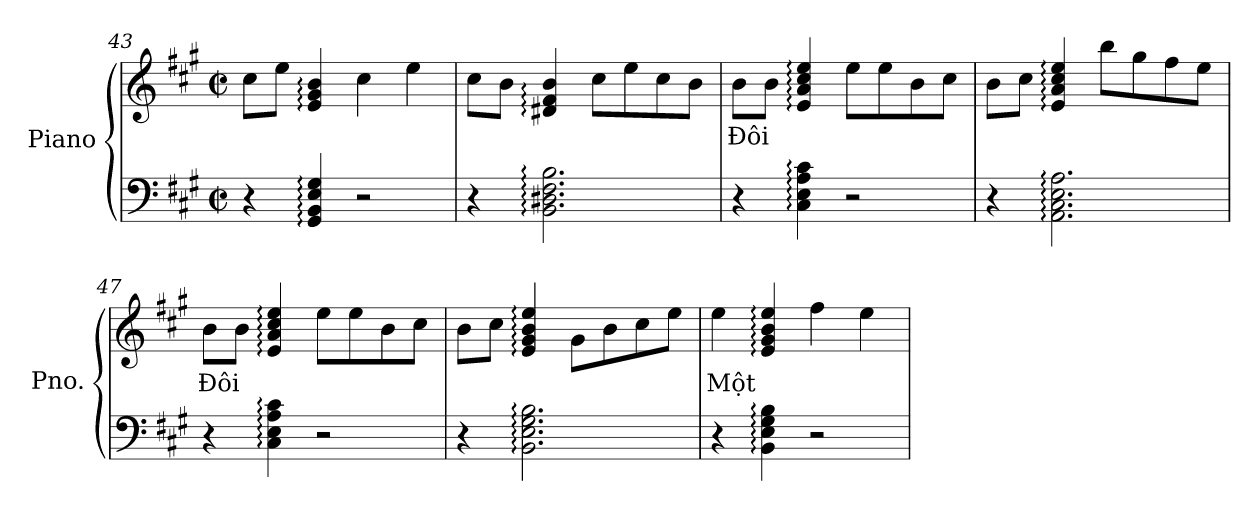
**kern	**kern	**text
*part1	*part1	*part1
*staff2	*staff1	*staff1
*I"Piano	*	*
*I'Pno.	*	*
*clefF4	*clefG2	*
*k[f#c#g#]	*k[f#c#g#]	*
*M2/2	*M2/2	*
*met(c|)	*met(c|)	*
=43	=43	=43
4r	8cc#\L	.
.	8ee\J	.
4GG#/: 4BB/: 4E/: 4G#/:	4e/: 4g#/: 4b/:	.
2r	4cc#\	.
.	4ee\	.
!!LO:LB:g=z
=44	=44	=44
4r	8cc#\L	.
.	8b\J	.
2.BB\: 2.D#X\: 2.F#\: 2.B\:	4d#X/: 4f#/: 4b/:	.
.	8cc#!\L	.
.	8ee!\	.
.	8cc#!\	.
.	8b!\J	.
=45	=45	=45
!	!	!LO:LY:a
4r	8b\L	Đôi
.	8b\J	.
4C#\: 4E\: 4A\: 4c#\:	4e/: 4a/: 4cc#/: 4ee/:	.
2r	8ee\L	.
.	8ee\	.
.	8b\	.
.	8cc#\J	.
=46	=46	=46
4r	8b\L	.
.	8cc#\J	.
2.AA\: 2.C#\: 2.E\: 2.A\:	4e/: 4a/: 4cc#/: 4ee/:	.
.	8bb!\L	.
.	8gg#!\	.
.	8ff#!\	.
.	8ee!\J	.
!!LO:LB:g=z
=47	=47	=47
!	!	!LO:LY:a
4r	8b\L	Đôi
.	8b\J	.
4C#\: 4E\: 4A\: 4c#\:	4e/: 4a/: 4cc#/: 4ee/:	.
2r	8ee\L	.
.	8ee\	.
.	8b\	.
.	8cc#\J	.
=48	=48	=48
4r	8b\L	.
.	8cc#\J	.
2.BB\: 2.E\: 2.G#\: 2.B\:	4e/: 4g#/: 4b/: 4ee/:	.
.	8g#!\L	.
.	8b!\	.
.	8cc#!\	.
.	8ee!\J	.
=49	=49	=49
!	!	!LO:LY:a
4r	4ee\	Một
4BB\: 4E\: 4G#\: 4B\:	4e/: 4g#/: 4b/: 4ee/:	.
2r	4ff#\	.
.	4ee\	.
=	=	=
*-	*-	*-
